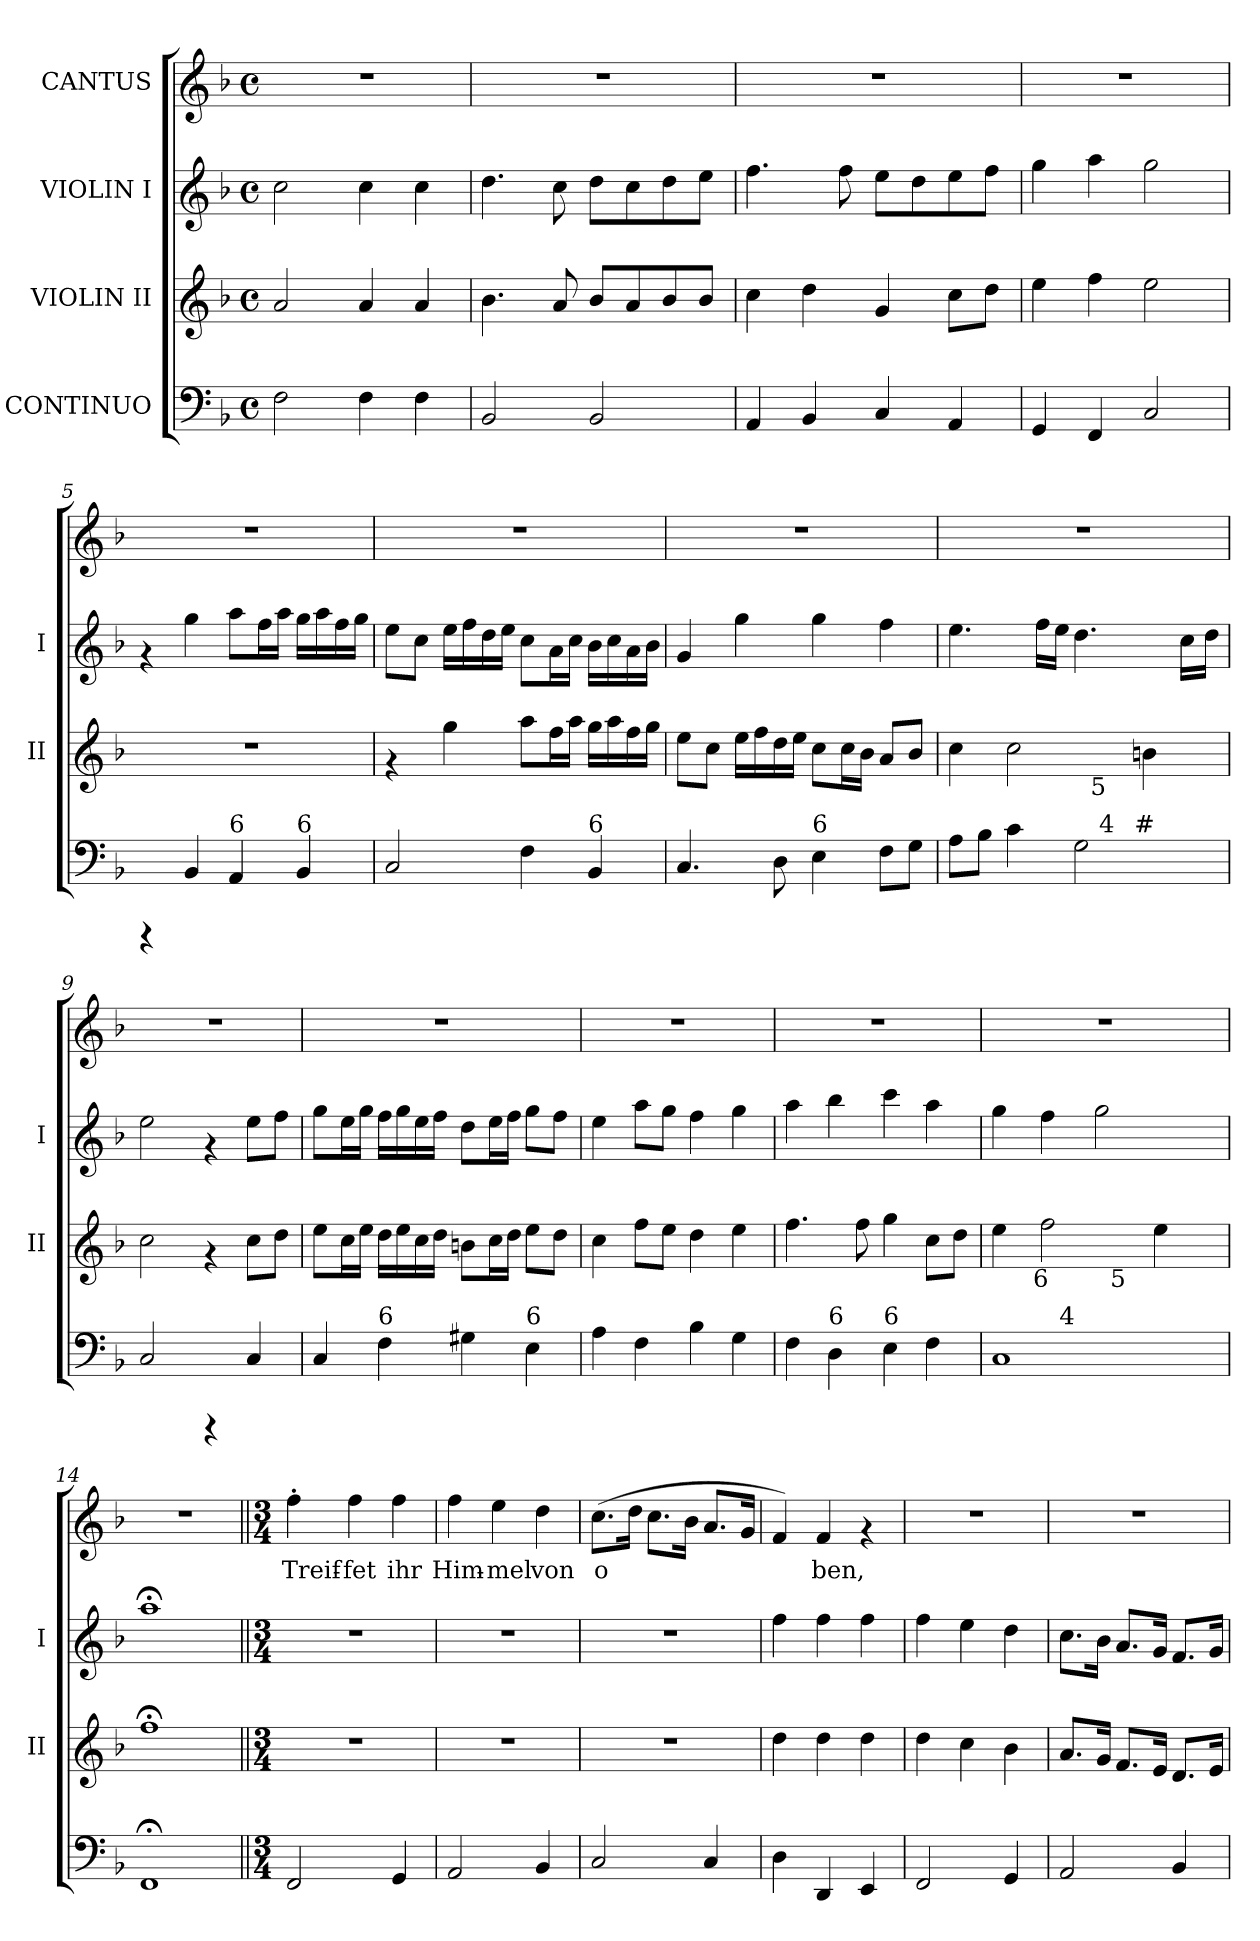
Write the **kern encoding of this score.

**kern	**kern	**kern	**kern	**text
*part4	*part3	*part2	*part1	*part1
*staff4	*staff3	*staff2	*staff1	*staff1
*I"CONTINUO	*I"VIOLIN II	*I"VIOLIN I	*I"CANTUS	*
*	*I'II	*I'I	*	*
!!LO:PB:g=z
*stria5	*stria5	*stria5	*stria5	*
*clefF4	*clefG2	*clefG2	*clefG2	*
*k[b-]	*k[b-]	*k[b-]	*k[b-]	*
*F:	*F:	*F:	*F:	*
*M4/4	*M4/4	*M4/4	*M4/4	*
*met(c)	*met(c)	*met(c)	*met(c)	*
=1	=1	=1	=1	=1
2F\	2a/	2cc\	1r	.
4F\	4a/	4cc\	.	.
4F\	4a/	4cc\	.	.
=2	=2	=2	=2	=2
2BB-/	4.b-\	4.dd\	1r	.
.	8a/	8cc\	.	.
2BB-/	8b-/L	8dd\L	.	.
.	8a/	8cc\	.	.
.	8b-/	8dd\	.	.
.	8b-/J	8ee\J	.	.
=3	=3	=3	=3	=3
4AA/	4cc\	4.ff\	1r	.
4BB-/	4dd\	.	.	.
.	.	8ff\	.	.
4C/	4g/	8ee\L	.	.
.	.	8dd\	.	.
4AA/	8cc\L	8ee\	.	.
.	8dd\J	8ff\J	.	.
=4	=4	=4	=4	=4
4GG/	4ee\	4gg\	1r	.
4FF/	4ff\	4aa\	.	.
2C/	2ee\	2gg\	.	.
=5	=5	=5	=5	=5
4rCCC	1r	4rf	1r	.
4BB-/	.	4gg\	.	.
!LO:TX:a:t=6	!	!	!	!
4AA/	.	8aa\L	.	.
.	.	16ff\	.	.
.	.	16aa\J	.	.
!LO:TX:a:t=6	!	!	!	!
4BB-/	.	16gg\L	.	.
.	.	16aa\	.	.
.	.	16ff\	.	.
.	.	16gg\J	.	.
!!LO:LB:g=z
=6	=6	=6	=6	=6
2C/	4rf	8ee\L	1r	.
.	.	8cc\J	.	.
.	4gg\	16ee\L	.	.
.	.	16ff\	.	.
.	.	16dd\	.	.
.	.	16ee\J	.	.
4F\	8aa\L	8cc\L	.	.
.	16ff\	16a\	.	.
.	16aa\J	16cc\J	.	.
!LO:TX:a:t=6	!	!	!	!
4BB-/	16gg\L	16b-\L	.	.
.	16aa\	16cc\	.	.
.	16ff\	16a\	.	.
.	16gg\J	16b-\J	.	.
=7	=7	=7	=7	=7
4.C/	8ee\L	4g/	1r	.
.	8cc\J	.	.	.
.	16ee\L	4gg\	.	.
.	16ff\	.	.	.
8D\	16dd\	.	.	.
.	16ee\J	.	.	.
!LO:TX:a:t=6	!	!	!	!
4E\	8cc\L	4gg\	.	.
.	16cc\	.	.	.
.	16b-\J	.	.	.
8F\L	8a/L	4ff\	.	.
8G\J	8b-/J	.	.	.
=8	=8	=8	=8	=8
*^	*^	*	*	*
*	*^	*	*	*	*	*
8A\L	2ryy	2ryy	4cc\	2ryy	4.ee\	1r	.
8B-\J	.	.	.	.	.	.	.
4c\	.	.	2cc\	.	.	.	.
.	.	.	.	.	16ff\L	.	.
.	.	.	.	.	16ee\J	.	.
2G\	16ryy	8...ryy	.	32.ryy	4.dd\	.	.
!	!	!	!	!LO:TX:b:t=5	!	!	!
.	.	.	.	4ryy	.	.	.
!	!LO:TX:a:t=4	!	!	!	!	!	!
.	4..ryy	.	.	.	.	.	.
!	!	!LO:TX:a:t=#	!	!	!	!	!
.	.	4ryy	.	.	.	.	.
.	.	.	4bn\	.	.	.	.
.	.	.	.	8ryy	.	.	.
.	.	.	.	.	16cc\L	.	.
.	.	.	.	16ryy	.	.	.
.	.	.	.	.	16dd\J	.	.
.	.	64ryy	.	64ryy	.	.	.
*v	*v	*v	*	*	*	*	*
*	*v	*v	*	*	*
=9	=9	=9	=9	=9
2C/	2cc\	2ee\	1r	.
4rCCC	4rf	4rf	.	.
4C/	8cc\L	8ee\L	.	.
.	8dd\J	8ff\J	.	.
!!LO:PB:g=z
=10	=10	=10	=10	=10
4C/	8ee\L	8gg\L	1r	.
.	16cc\	16ee\	.	.
.	16ee\J	16gg\J	.	.
!LO:TX:a:t=6	!	!	!	!
4F\	16dd\L	16ff\L	.	.
.	16ee\	16gg\	.	.
.	16cc\	16ee\	.	.
.	16dd\J	16ff\J	.	.
4G#\	8bn\L	8dd\L	.	.
.	16cc\	16ee\	.	.
.	16dd\J	16ff\J	.	.
!LO:TX:a:t=6	!	!	!	!
4E\	8ee\L	8gg\L	.	.
.	8dd\J	8ff\J	.	.
=11	=11	=11	=11	=11
4A\	4cc\	4ee\	1r	.
4F\	8ff\L	8aa\L	.	.
.	8ee\J	8gg\J	.	.
4B-\	4dd\	4ff\	.	.
4G\	4ee\	4gg\	.	.
=12	=12	=12	=12	=12
4F\	4.ff\	4aa\	1r	.
!LO:TX:a:t=6	!	!	!	!
4D\	.	4bb-\	.	.
.	8ff\	.	.	.
!LO:TX:a:t=6	!	!	!	!
4E\	4gg\	4ccc\	.	.
4F\	8cc\L	4aa\	.	.
.	8dd\J	.	.	.
=13	=13	=13	=13	=13
*^	*^	*	*	*
*	*	*	*^	*	*	*
1C	4ryy	4ee\	8...ryy	2ryy	4gg\	1r	.
!	!	!	!LO:TX:b:t=6	!	!	!	!
.	.	.	2ryy	.	.	.	.
.	16ryy	2ff\	.	.	4ff\	.	.
!	!LO:TX:a:t=4	!	!	!	!	!	!
.	2ryy	.	.	.	.	.	.
.	.	.	.	32.ryy	2gg\	.	.
!	!	!	!	!LO:TX:b:t=5	!	!	!
.	.	.	.	4ryy	.	.	.
.	.	.	4ryy	.	.	.	.
.	.	4ee\	.	.	.	.	.
.	.	.	.	8ryy	.	.	.
.	8.ryy	.	.	.	.	.	.
.	.	.	.	16ryy	.	.	.
.	.	.	64ryy	64ryy	.	.	.
*v	*v	*	*	*	*	*	*
*	*v	*v	*v	*	*	*
=14	=14	=14	=14	=14
1FF;<	1ff;<	1aa;<	1r	.
!!LO:PB:g=z
=15||	=15||	=15||	=15||	=15||
*M3/4	*M3/4	*M3/4	*M3/4	*
!	!	!	!	!LO:LY:b:cj
2FF/	2.r	2.r	4ff'>\	Treif-
!	!	!	!	!LO:LY:b:cj
.	.	.	4ff\	-fet
!	!	!	!	!LO:LY:b:cj
4GG/	.	.	4ff\	ihr
=16	=16	=16	=16	=16
!	!	!	!	!LO:LY:b:cj
2AA/	2.r	2.r	4ff\	Him-
!	!	!	!	!LO:LY:b:cj
.	.	.	4ee\	-mel
!	!	!	!	!LO:LY:b:cj
4BB-/	.	.	4dd\	von
=17	=17	=17	=17	=17
!	!	!	!	!LO:LY:b:cj
2C/	2.r	2.r	(>8.cc\L	o-
!	!	!	!	!LO:LY:b:cj
.	.	.	16dd\J	--
!	!	!	!	!LO:LY:b:cj
.	.	.	8.cc\L	--
!	!	!	!	!LO:LY:b:cj
.	.	.	16b-\J	--
!	!	!	!	!LO:LY:b:cj
4C/	.	.	8.a/L	--
!	!	!	!	!LO:LY:b:cj
.	.	.	16g/J	--
=18	=18	=18	=18	=18
!	!	!	!	!LO:LY:b:cj
4D\	4dd\	4ff\	4f/)	--
!	!	!	!	!LO:LY:b:cj
4DD/	4dd\	4ff\	4f/	-ben,
4EE/	4dd\	4ff\	4rf	.
=19	=19	=19	=19	=19
2FF/	4dd\	4ff\	2.r	.
.	4cc\	4ee\	.	.
4GG/	4b-\	4dd\	.	.
=20	=20	=20	=20	=20
2AA/	8.a/L	8.cc\L	2.r	.
.	16g/J	16b-\J	.	.
.	8.f/L	8.a/L	.	.
.	16e/J	16g/J	.	.
4BB-/	8.d/L	8.f/L	.	.
.	16e/J	16g/J	.	.
=	=	=	=	=
*-	*-	*-	*-	*-
